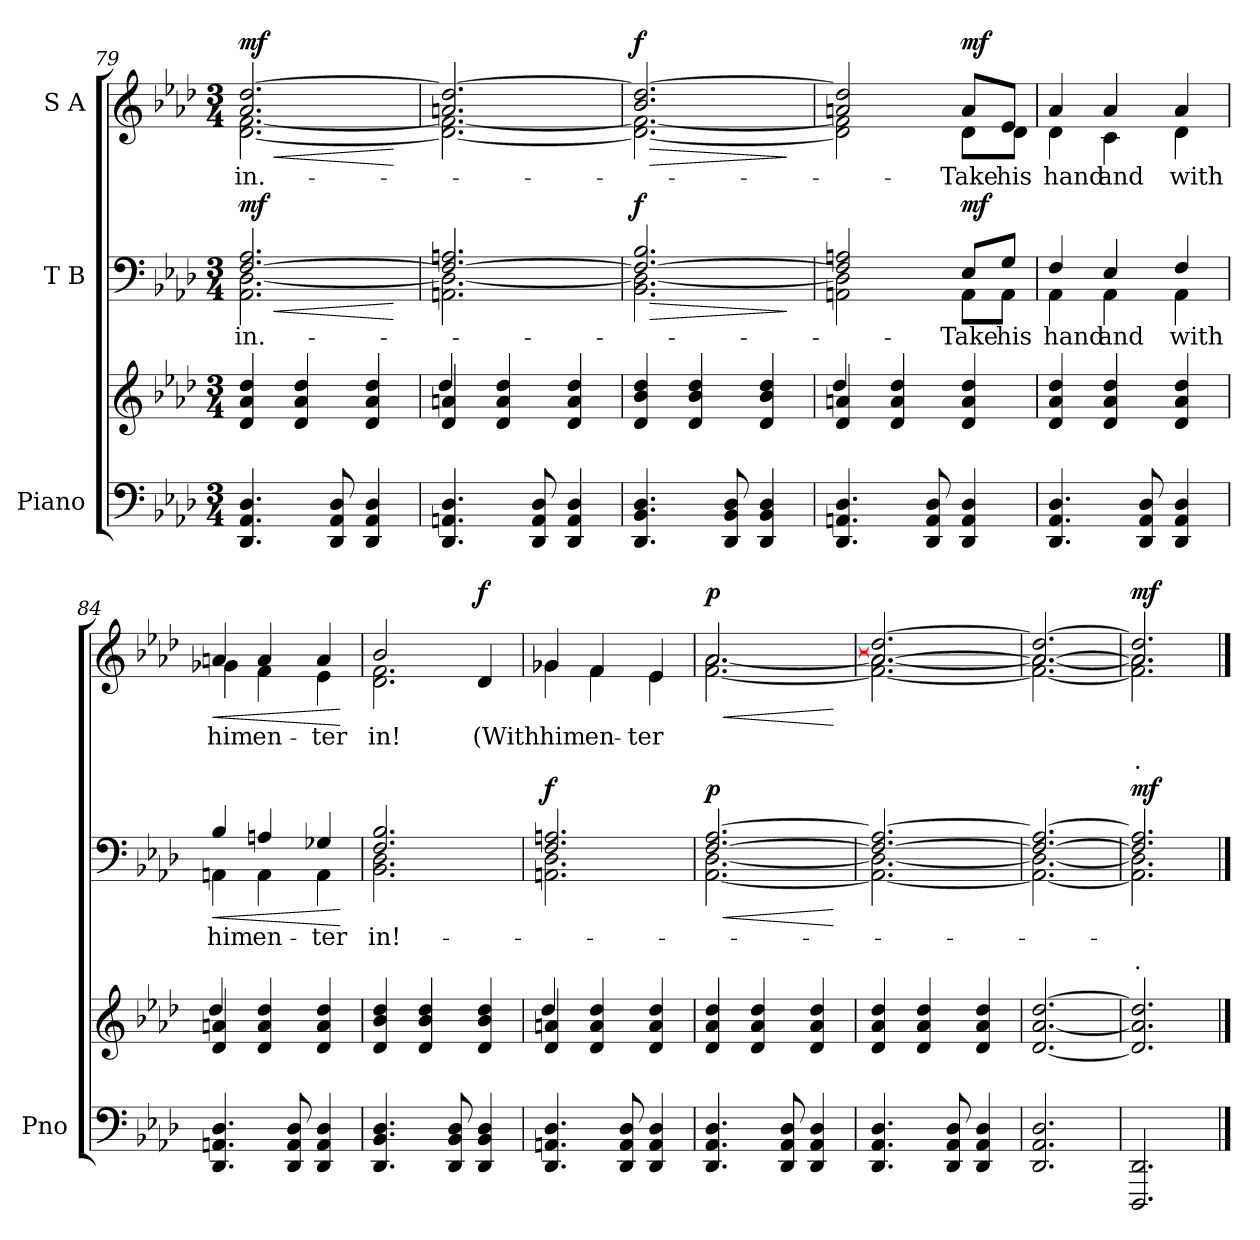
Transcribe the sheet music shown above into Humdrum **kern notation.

**kern	**kern	**dynam	**kern	**text	**text	**dynam	**kern	**text	**text	**dynam
*part3	*part3	*part3	*part2	*part2	*part2	*part2	*part1	*part1	*part1	*part1
*staff4	*staff3	*staff3/4	*staff2	*staff2	*staff2	*staff2	*staff1	*staff1	*staff1	*staff1
*I"Piano	*	*	*I"T B	*	*	*	*I"S A	*	*	*
*I'Pno	*	*	*	*	*	*	*	*	*	*
*clefF4	*clefG2	*	*clefF4	*	*	*	*clefG2	*	*	*
*k[b-e-a-d-]	*k[b-e-a-d-]	*	*k[b-e-a-d-]	*	*	*	*k[b-e-a-d-]	*	*	*
*M3/4	*M3/4	*	*M3/4	*	*	*	*M3/4	*	*	*
*MM75	*MM75	*	*MM75	*	*	*	*MM75	*	*	*
=79	=79	=79	=79	=79	=79	=79	=79	=79	=79	=79
!	!	!LO:DY:b=2	!	!LO:LY:b	!	!LO:HP:b	!	!LO:LY:b	!	!LO:HP:b
*	*	*	*^	*	*	*	*^	*	*	*
!	!	!LO:DY:n=1:b	!	!	!	!	!LO:DY:n=1:b	!	!	!	!	!LO:DY:n=1:b
4.DD-/ 4.AA-/ 4.D-/	4d-/ 4a-/ 4dd-/	mf mf	[2.F/ 2.A-/	2.AA-\ [2.D-\	in.-	.	< mf	2.a-/ [2.dd-/	[2.d-\ [2.f\	in.-	.	< mf
.	4d-/ 4a-/ 4dd-/	.	.	.	.	.	.	.	.	.	.	.
8DD-/ 8AA-/ 8D-/	.	.	.	.	.	.	.	.	.	.	.	.
4DD-/ 4AA-/ 4D-/	4d-/ 4a-/ 4dd-/	.	.	.	.	.	.	.	.	.	.	.
*	*	*	*v	*v	*	*	*	*	*	*	*	*
*	*	*	*	*	*	*	*v	*v	*	*	*
.	.	.	.	.	.	[	.	.	.	[
=80	=80	=80	=80	=80	=80	=80	=80	=80	=80	=80
*	*^	*	*^	*	*	*	*^	*	*	*
4.DD-/ 4.AAn/ 4.D-/	4d-/ 4an/	4dd-/	.	2.F/_ 2.An/	2.AAn\ 2.D-\_	.	.	.	2.an/ 2.dd-/_	2.d-\_ 2.f\_	.	.	.
.	4d-/ 4a/ 4dd-/	2ryy	.	.	.	.	.	.	.	.	.	.	.
8DD-/ 8AA/ 8D-/	.	.	.	.	.	.	.	.	.	.	.	.	.
4DD-/ 4AA/ 4D-/	4d-/ 4a/ 4dd-/	.	.	.	.	.	.	.	.	.	.	.	.
*	*v	*v	*	*	*	*	*	*	*	*	*	*	*
=81	=81	=81	=81	=81	=81	=81	=81	=81	=81	=81	=81	=81
!	!	!	!	!	!	!	!LO:HP:b	!	!	!	!	!LO:HP:b
!	!	!	!	!	!	!	!LO:DY:n=1:b	!	!	!	!	!LO:DY:n=1:b
4.DD-/ 4.BB-/ 4.D-/	4d-/ 4b-/ 4dd-/	.	2.F/_ 2.B-/	2.BB-\ 2.D-\_	.	.	> f	2.b-/ 2.dd-/_	2.d-\_ 2.f\_	.	.	> f
.	4d-/ 4b-/ 4dd-/	.	.	.	.	.	.	.	.	.	.	.
8DD-/ 8BB-/ 8D-/	.	.	.	.	.	.	.	.	.	.	.	.
4DD-/ 4BB-/ 4D-/	4d-/ 4b-/ 4dd-/	.	.	.	.	.	.	.	.	.	.	.
*	*	*	*v	*v	*	*	*	*	*	*	*	*
*	*	*	*	*	*	*	*v	*v	*	*	*
.	.	.	.	.	.	]	.	.	.	]
=82	=82	=82	=82	=82	=82	=82	=82	=82	=82	=82
*	*^	*	*^	*	*	*	*^	*	*	*
4.DD-/ 4.AAn/ 4.D-/	4d-/ 4an/	4dd-/	.	2F/] 2An/	2AAn\ 2D-\]	.	.	.	2an/ 2dd-/]	2d-\] 2f\]	.	.	.
.	4d-/ 4a/ 4dd-/	2ryy	.	.	.	.	.	.	.	.	.	.	.
8DD-/ 8AA/ 8D-/	.	.	.	.	.	.	.	.	.	.	.	.	.
!	!	!	!	!	!	!LO:LY:b	!	!LO:DY:b	!	!	!LO:LY:b	!	!LO:DY:b
4DD-/ 4AA/ 4D-/	4d-/ 4a/ 4dd-/	.	.	8E-/L	8AA\L	-Take	.	mf	8a/L	8d-\L	-Take	.	mf
!	!	!	!	!	!	!LO:LY:b	!	!	!	!	!LO:LY:b	!	!
.	.	.	.	8G/J	8AA\J	his	.	.	8e-/J	8d-\J	his	.	.
*	*v	*v	*	*	*	*	*	*	*	*	*	*	*
!!LO:LB:g=z	!!
=83	=83	=83	=83	=83	=83	=83	=83	=83	=83	=83	=83	=83
!	!	!	!	!	!LO:LY:b	!	!	!	!	!LO:LY:b	!	!
4.DD-/ 4.AA-/ 4.D-/	4d-/ 4a-/ 4dd-/	.	4F/	4AA-\	hand	.	.	4a-/	4d-\	hand	.	.
!	!	!	!	!	!LO:LY:b	!	!	!	!	!LO:LY:b	!	!
.	4d-/ 4a-/ 4dd-/	.	4E-/	4AA-\	and	.	.	4a-/	4c\	and	.	.
8DD-/ 8AA-/ 8D-/	.	.	.	.	.	.	.	.	.	.	.	.
!	!	!	!	!	!LO:LY:b	!	!	!	!	!LO:LY:b	!	!
4DD-/ 4AA-/ 4D-/	4d-/ 4a-/ 4dd-/	.	4F/	4AA-\	with	.	.	4a-/	4d-\	with	.	.
=84	=84	=84	=84	=84	=84	=84	=84	=84	=84	=84	=84	=84
*	*^	*	*	*	*	*	*	*	*	*	*	*
!	!	!	!	!	!	!LO:LY:b	!	!LO:HP:b	!	!	!LO:LY:b	!	!LO:HP:b
4.DD-/ 4.AAn/ 4.D-/	4d-/ 4an/	4dd-/	.	4B-/	4AAn\	him	.	<	4an/	4g-X\	him	.	<
!	!	!	!	!	!	!LO:LY:b	!	!	!	!	!LO:LY:b	!	!
.	4d-/ 4a/ 4dd-/	2ryy	.	4An/	4AA\	en-	.	.	4a/	4f\	en-	.	.
8DD-/ 8AA/ 8D-/	.	.	.	.	.	.	.	.	.	.	.	.	.
!	!	!	!	!	!	!LO:LY:b	!	!	!	!	!LO:LY:b	!	!
4DD-/ 4AA/ 4D-/	4d-/ 4a/ 4dd-/	.	.	4G-X/	4AA\	-ter	.	.	4a/	4e-\	-ter	.	.
*	*v	*v	*	*	*	*	*	*	*v	*v	*	*	*
*	*	*	*v	*v	*	*	*	*	*	*	*
.	.	.	.	.	.	[	.	.	.	[
=85	=85	=85	=85	=85	=85	=85	=85	=85	=85	=85
!	!	!	!	!LO:LY:b	!	!	!	!LO:LY:b	!	!
*	*	*	*^	*	*	*	*^	*	*	*
4.DD-/ 4.BB-/ 4.D-/	4d-/ 4b-/ 4dd-/	.	2.F/ 2.B-/	2.BB-\ 2.D-\	in!-	.	.	2b-/	2.d-\ 2.f\	in!	.	.
.	4d-/ 4b-/ 4dd-/	.	.	.	.	.	.	.	.	.	.	.
8DD-/ 8BB-/ 8D-/	.	.	.	.	.	.	.	.	.	.	.	.
!	!	!	!	!	!	!	!	!	!	!LO:LY:b	!	!LO:DY:b
4DD-/ 4BB-/ 4D-/	4d-/ 4b-/ 4dd-/	.	.	.	.	.	.	4d-/	.	(With	.	f
=86	=86	=86	=86	=86	=86	=86	=86	=86	=86	=86	=86	=86
*	*^	*	*	*	*	*	*	*	*	*	*	*
!	!	!	!	!	!	!	!	!LO:DY:b	!	!	!LO:LY:b	!	!
4.DD-/ 4.AAn/ 4.D-/	4d-/ 4an/	4dd-/	.	2.F/ 2.An/	2.AAn\ 2.D-\	.	.	f	4g-X/	4g-\	him	.	.
!	!	!	!	!	!	!	!	!	!	!	!LO:LY:b	!	!
.	4d-/ 4a/ 4dd-/	2ryy	.	.	.	.	.	.	4f/	4f\	en-	.	.
8DD-/ 8AA/ 8D-/	.	.	.	.	.	.	.	.	.	.	.	.	.
!	!	!	!	!	!	!	!	!	!	!	!LO:LY:b	!	!
4DD-/ 4AA/ 4D-/	4d-/ 4a/ 4dd-/	.	.	.	.	.	.	.	4e-/	4e-\	-ter	.	.
*	*v	*v	*	*	*	*	*	*	*	*	*	*	*
=87	=87	=87	=87	=87	=87	=87	=87	=87	=87	=87	=87	=87
!	!	!	!	!	!	!	!LO:HP:b	!	!	!LO:LY:b	!	!LO:HP:b
!	!	!	!	!	!	!	!LO:DY:n=1:b	!	!	!	!	!LO:DY:n=1:b
4.DD-/ 4.AA-/ 4.D-/	4d-/ 4a-/ 4dd-/	.	[2.F/ [2.A-/	[2.AA-\ [2.D-\	.	.	< p	[2.a-/ [2.dd-/yy	[2.f\ [2.a-\	in!)-	.	< p
.	4d-/ 4a-/ 4dd-/	.	.	.	.	.	.	.	.	.	.	.
8DD-/ 8AA-/ 8D-/	.	.	.	.	.	.	.	.	.	.	.	.
4DD-/ 4AA-/ 4D-/	4d-/ 4a-/ 4dd-/	.	.	.	.	.	.	.	.	.	.	.
*	*	*	*v	*v	*	*	*	*	*	*	*	*
*	*	*	*	*	*	*	*v	*v	*	*	*
.	.	.	.	.	.	[	.	.	.	[
=88	=88	=88	=88	=88	=88	=88	=88	=88	=88	=88
*	*	*	*^	*	*	*	*^	*	*	*
4.DD-/ 4.AA-/ 4.D-/	4d-/ 4a-/ 4dd-/	.	2.F/_ 2.A-/_	2.AA-\_ 2.D-\_	.	.	.	2.a-/_ 2.dd-/_	2.f\_ 2.a-\_	.	.	.
.	4d-/ 4a-/ 4dd-/	.	.	.	.	.	.	.	.	.	.	.
8DD-/ 8AA-/ 8D-/	.	.	.	.	.	.	.	.	.	.	.	.
4DD-/ 4AA-/ 4D-/	4d-/ 4a-/ 4dd-/	.	.	.	.	.	.	.	.	.	.	.
=89	=89	=89	=89	=89	=89	=89	=89	=89	=89	=89	=89	=89
2.DD-/ 2.AA-/ 2.D-/	[2.d-/ [2.a-/ [2.dd-/	.	2.F/_ 2.A-/_	2.AA-\_ 2.D-\_	.	.	.	2.a-/_ 2.dd-/_	2.f\_ 2.a-\_	.	.	.
=90	=90	=90	=90	=90	=90	=90	=90	=90	=90	=90	=90	=90
!	!	!	!	!	!LO:LY:b	!	!	!	!	!	!	!
!	!	!	!	!	!	!LO:LY:b	!	!	!	!LO:LY:b	!	!
!	!	!	!	!	!	!	!LO:DY:b	!	!	!	!LO:LY:b	!LO:DY:b
2.DDD-/ 2.DD-/	2.d-/] 2.a-/] 2.dd-/]	.	2.F/] 2.A-/]	2.AA-\] 2.D-\]	.	-.	mf	2.a-/] 2.dd-/]	2.f\] 2.a-\]	.	-.	mf
*	*	*	*v	*v	*	*	*	*	*	*	*	*
*	*	*	*	*	*	*	*v	*v	*	*	*
==	==	==	==	==	==	==	==	==	==	==
*-	*-	*-	*-	*-	*-	*-	*-	*-	*-	*-
